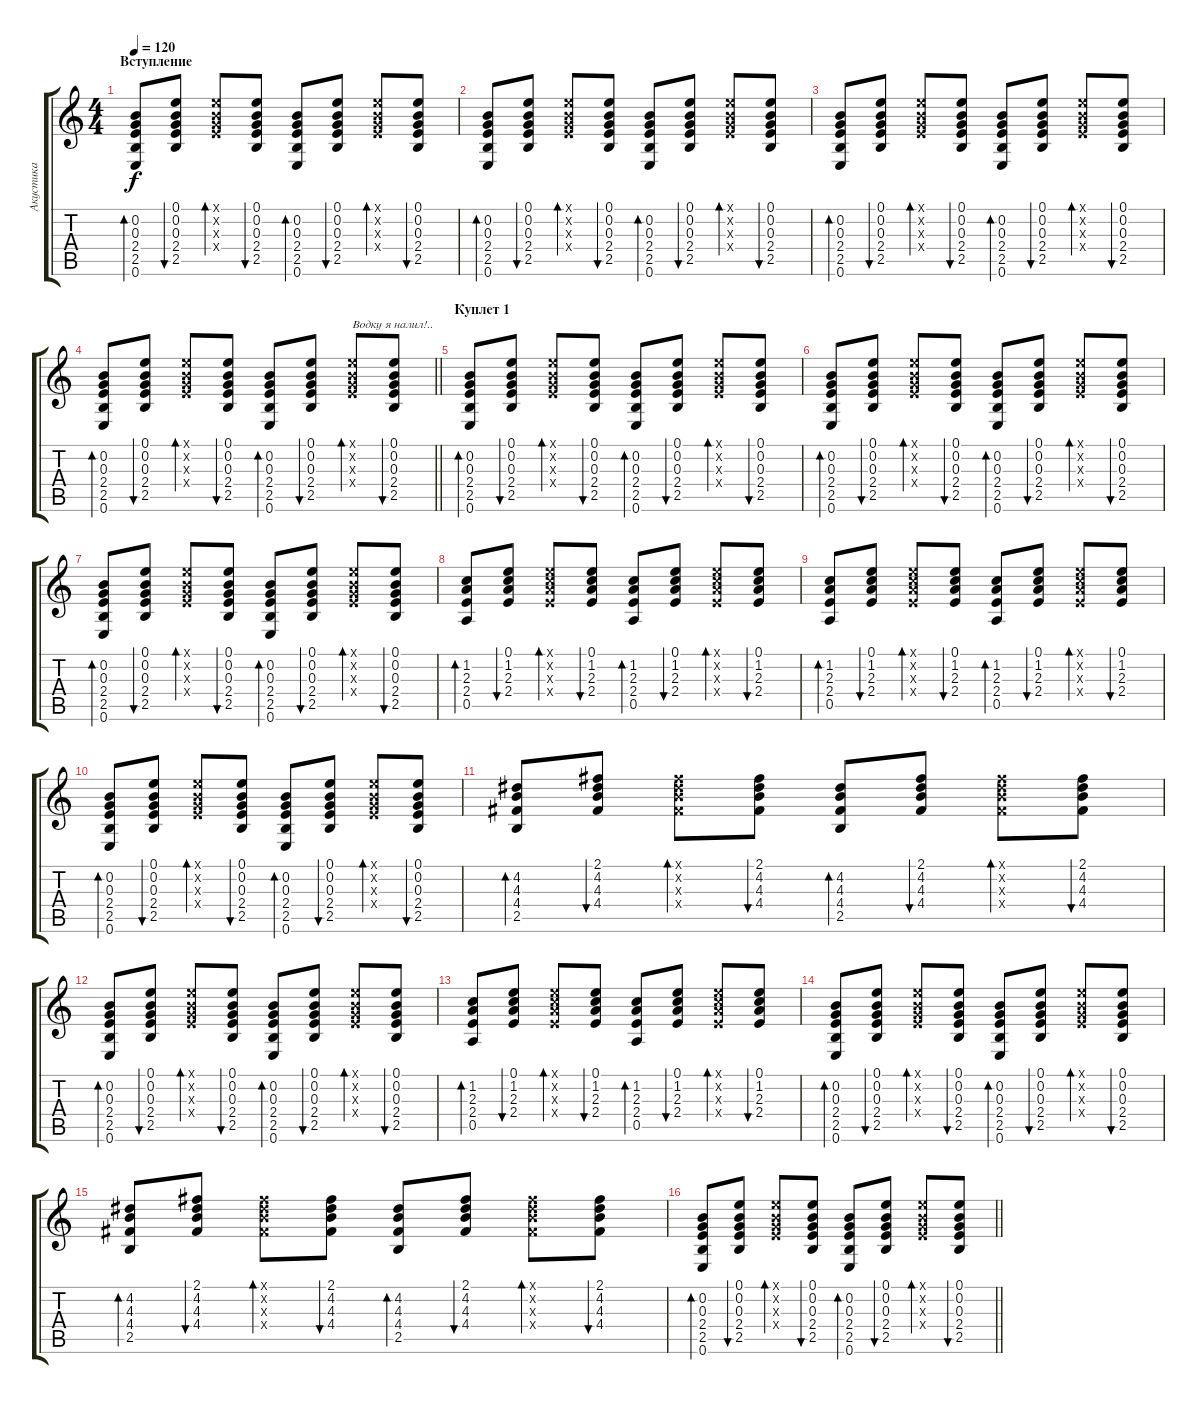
\track ("Акустика" "Акустика") {instrument acousticguitarsteel}
\staff {score tabs}
\tuning (E4 B3 G3 D3 A2 E2) {hide}
\ts (4 4)
\section ("" "Вступление")
\tempo 120
\clef g2
\ks c
(0.2 0.3 2.4 2.5 0.6).8{bd 120 dy f instrument acousticguitarsteel} (0.1 0.2 0.3 2.4 2.5).8{bu 120} (0.1{x} 0.2{x} 0.3{x} 2.4{x}).8{bd 120} (0.1 0.2 0.3 2.4 2.5).8{bu 120} (0.2 0.3 2.4 2.5 0.6).8{bd 120} (0.1 0.2 0.3 2.4 2.5).8{bu 120} (0.1{x} 0.2{x} 0.3{x} 2.4{x}).8{bd 120} (0.1 0.2 0.3 2.4 2.5).8{bu 120} |
(0.2 0.3 2.4 2.5 0.6).8{bd 120} (0.1 0.2 0.3 2.4 2.5).8{bu 120} (0.1{x} 0.2{x} 0.3{x} 2.4{x}).8{bd 120} (0.1 0.2 0.3 2.4 2.5).8{bu 120} (0.2 0.3 2.4 2.5 0.6).8{bd 120} (0.1 0.2 0.3 2.4 2.5).8{bu 120} (0.1{x} 0.2{x} 0.3{x} 2.4{x}).8{bd 120} (0.1 0.2 0.3 2.4 2.5).8{bu 120} |
(0.2 0.3 2.4 2.5 0.6).8{bd 120} (0.1 0.2 0.3 2.4 2.5).8{bu 120} (0.1{x} 0.2{x} 0.3{x} 2.4{x}).8{bd 120} (0.1 0.2 0.3 2.4 2.5).8{bu 120} (0.2 0.3 2.4 2.5 0.6).8{bd 120} (0.1 0.2 0.3 2.4 2.5).8{bu 120} (0.1{x} 0.2{x} 0.3{x} 2.4{x}).8{bd 120} (0.1 0.2 0.3 2.4 2.5).8{bu 120} |
\barLineRight lightlight
(0.2 0.3 2.4 2.5 0.6).8{bd 120} (0.1 0.2 0.3 2.4 2.5).8{bu 120} (0.1{x} 0.2{x} 0.3{x} 2.4{x}).8{bd 120} (0.1 0.2 0.3 2.4 2.5).8{bu 120} (0.2 0.3 2.4 2.5 0.6).8{bd 120} (0.1 0.2 0.3 2.4 2.5).8{bu 120} (0.1{x} 0.2{x} 0.3{x} 2.4{x}).8{bd 120 txt "Водку я налил!.."} (0.1 0.2 0.3 2.4 2.5).8{bu 120} |
\section ("" "Куплет 1")
(0.2 0.3 2.4 2.5 0.6).8{bd 120} (0.1 0.2 0.3 2.4 2.5).8{bu 120} (0.1{x} 0.2{x} 0.3{x} 2.4{x}).8{bd 120} (0.1 0.2 0.3 2.4 2.5).8{bu 120} (0.2 0.3 2.4 2.5 0.6).8{bd 120} (0.1 0.2 0.3 2.4 2.5).8{bu 120} (0.1{x} 0.2{x} 0.3{x} 2.4{x}).8{bd 120} (0.1 0.2 0.3 2.4 2.5).8{bu 120} |
(0.2 0.3 2.4 2.5 0.6).8{bd 120} (0.1 0.2 0.3 2.4 2.5).8{bu 120} (0.1{x} 0.2{x} 0.3{x} 2.4{x}).8{bd 120} (0.1 0.2 0.3 2.4 2.5).8{bu 120} (0.2 0.3 2.4 2.5 0.6).8{bd 120} (0.1 0.2 0.3 2.4 2.5).8{bu 120} (0.1{x} 0.2{x} 0.3{x} 2.4{x}).8{bd 120} (0.1 0.2 0.3 2.4 2.5).8{bu 120} |
(0.2 0.3 2.4 2.5 0.6).8{bd 120} (0.1 0.2 0.3 2.4 2.5).8{bu 120} (0.1{x} 0.2{x} 0.3{x} 2.4{x}).8{bd 120} (0.1 0.2 0.3 2.4 2.5).8{bu 120} (0.2 0.3 2.4 2.5 0.6).8{bd 120} (0.1 0.2 0.3 2.4 2.5).8{bu 120} (0.1{x} 0.2{x} 0.3{x} 2.4{x}).8{bd 120} (0.1 0.2 0.3 2.4 2.5).8{bu 120} |
(1.2 2.3 2.4 0.5).8{bd 120} (0.1 1.2 2.3 2.4).8{bu 120} (0.1{x} 1.2{x} 2.3{x} 2.4{x}).8{bd 120} (0.1 1.2 2.3 2.4).8{bu 120} (1.2 2.3 2.4 0.5).8{bd 120} (0.1 1.2 2.3 2.4).8{bu 120} (0.1{x} 1.2{x} 2.3{x} 2.4{x}).8{bd 120} (0.1 1.2 2.3 2.4).8{bu 120} |
(1.2 2.3 2.4 0.5).8{bd 120} (0.1 1.2 2.3 2.4).8{bu 120} (0.1{x} 1.2{x} 2.3{x} 2.4{x}).8{bd 120} (0.1 1.2 2.3 2.4).8{bu 120} (1.2 2.3 2.4 0.5).8{bd 120} (0.1 1.2 2.3 2.4).8{bu 120} (0.1{x} 1.2{x} 2.3{x} 2.4{x}).8{bd 120} (0.1 1.2 2.3 2.4).8{bu 120} |
(0.2 0.3 2.4 2.5 0.6).8{bd 120} (0.1 0.2 0.3 2.4 2.5).8{bu 120} (0.1{x} 0.2{x} 0.3{x} 2.4{x}).8{bd 120} (0.1 0.2 0.3 2.4 2.5).8{bu 120} (0.2 0.3 2.4 2.5 0.6).8{bd 120} (0.1 0.2 0.3 2.4 2.5).8{bu 120} (0.1{x} 0.2{x} 0.3{x} 2.4{x}).8{bd 120} (0.1 0.2 0.3 2.4 2.5).8{bu 120} |
(4.2 4.3 4.4 2.5).8{bd 120} (2.1 4.2 4.3 4.4).8{bu 120} (2.1{x} 4.2{x} 4.3{x} 4.4{x}).8{bd 120} (2.1 4.2 4.3 4.4).8{bu 120} (4.2 4.3 4.4 2.5).8{bd 120} (2.1 4.2 4.3 4.4).8{bu 120} (2.1{x} 4.2{x} 4.3{x} 4.4{x}).8{bd 120} (2.1 4.2 4.3 4.4).8{bu 120} |
(0.2 0.3 2.4 2.5 0.6).8{bd 120} (0.1 0.2 0.3 2.4 2.5).8{bu 120} (0.1{x} 0.2{x} 0.3{x} 2.4{x}).8{bd 120} (0.1 0.2 0.3 2.4 2.5).8{bu 120} (0.2 0.3 2.4 2.5 0.6).8{bd 120} (0.1 0.2 0.3 2.4 2.5).8{bu 120} (0.1{x} 0.2{x} 0.3{x} 2.4{x}).8{bd 120} (0.1 0.2 0.3 2.4 2.5).8{bu 120} |
(1.2 2.3 2.4 0.5).8{bd 120} (0.1 1.2 2.3 2.4).8{bu 120} (0.1{x} 1.2{x} 2.3{x} 2.4{x}).8{bd 120} (0.1 1.2 2.3 2.4).8{bu 120} (1.2 2.3 2.4 0.5).8{bd 120} (0.1 1.2 2.3 2.4).8{bu 120} (0.1{x} 1.2{x} 2.3{x} 2.4{x}).8{bd 120} (0.1 1.2 2.3 2.4).8{bu 120} |
(0.2 0.3 2.4 2.5 0.6).8{bd 120} (0.1 0.2 0.3 2.4 2.5).8{bu 120} (0.1{x} 0.2{x} 0.3{x} 2.4{x}).8{bd 120} (0.1 0.2 0.3 2.4 2.5).8{bu 120} (0.2 0.3 2.4 2.5 0.6).8{bd 120} (0.1 0.2 0.3 2.4 2.5).8{bu 120} (0.1{x} 0.2{x} 0.3{x} 2.4{x}).8{bd 120} (0.1 0.2 0.3 2.4 2.5).8{bu 120} |
(4.2 4.3 4.4 2.5).8{bd 120} (2.1 4.2 4.3 4.4).8{bu 120} (2.1{x} 4.2{x} 4.3{x} 4.4{x}).8{bd 120} (2.1 4.2 4.3 4.4).8{bu 120} (4.2 4.3 4.4 2.5).8{bd 120} (2.1 4.2 4.3 4.4).8{bu 120} (2.1{x} 4.2{x} 4.3{x} 4.4{x}).8{bd 120} (2.1 4.2 4.3 4.4).8{bu 120} |
\barLineRight lightlight
(0.2 0.3 2.4 2.5 0.6).8{bd 120} (0.1 0.2 0.3 2.4 2.5).8{bu 120} (0.1{x} 0.2{x} 0.3{x} 2.4{x}).8{bd 120} (0.1 0.2 0.3 2.4 2.5).8{bu 120} (0.2 0.3 2.4 2.5 0.6).8{bd 120} (0.1 0.2 0.3 2.4 2.5).8{bu 120} (0.1{x} 0.2{x} 0.3{x} 2.4{x}).8{bd 120} (0.1 0.2 0.3 2.4 2.5).8{bu 120}
